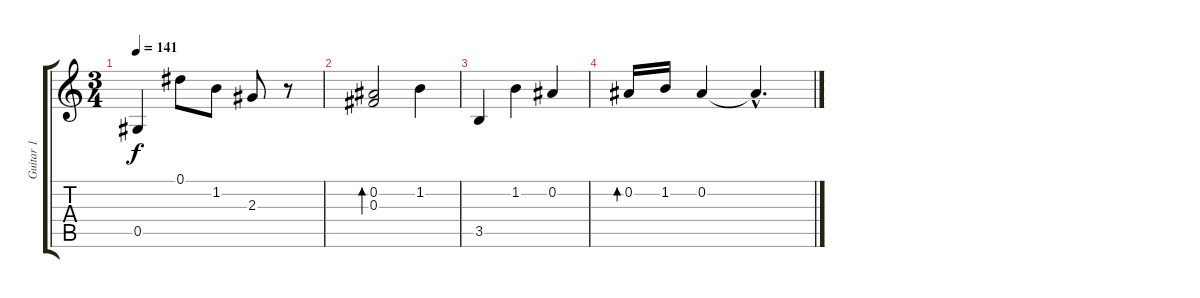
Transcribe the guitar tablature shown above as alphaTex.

\track ("Guitar 1" "Guitar 1") {instrument acousticguitarsteel}
\staff {score tabs}
\tuning (Eb4 Bb3 Gb3 Db3 Ab2 Eb2) {hide}
\ts (3 4)
\tempo 141
\clef g2
\ks c
0.5.4{dy f} 0.1.8 1.2.8 2.3.8 r.8 |
(0.2 0.3).2{bd 120} 1.2.4 |
3.5.4 1.2.4 0.2.4 |
0.2.16{bd 120} 1.2.16 0.2.4 0.2{hac t}.4{d}
